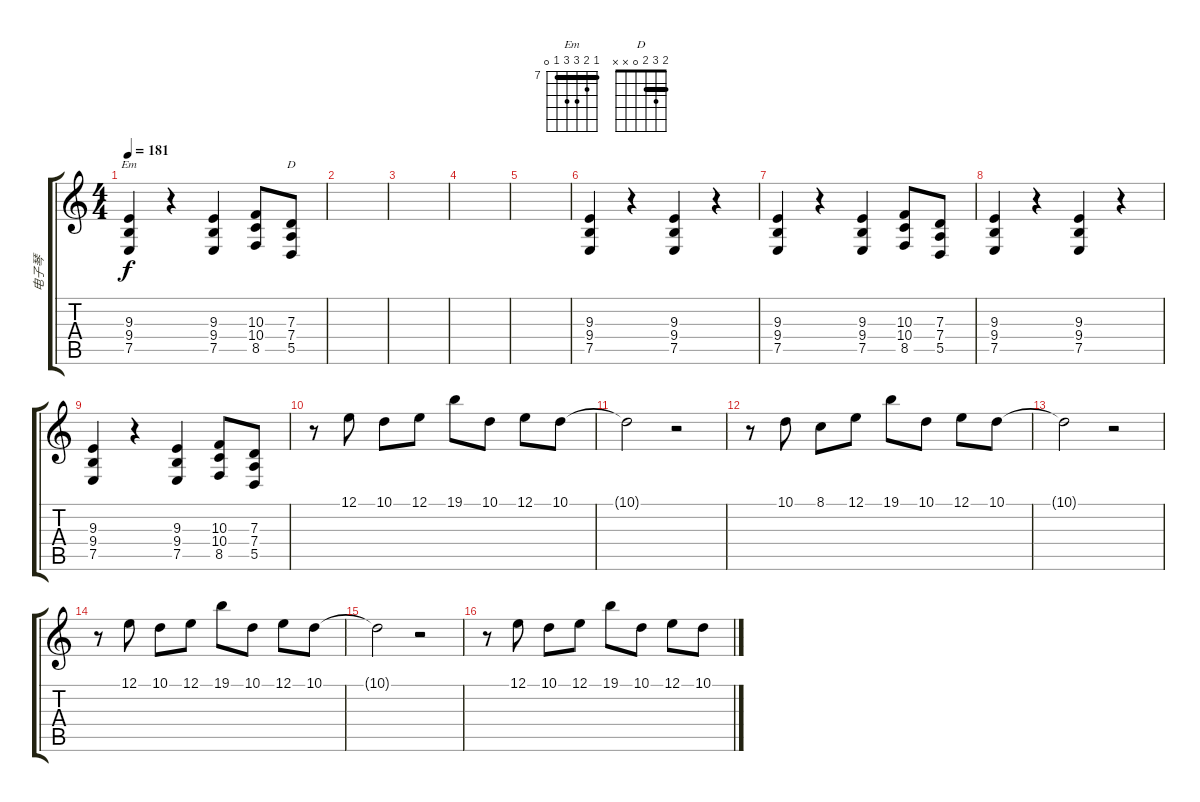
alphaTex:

\track ("电子琴" "电子琴") {instrument musicbox}
\staff {score tabs}
\tuning (E4 B3 G3 D3 A2 E2) {hide}
\chord ("Em" 7 8 9 9 7 0) {firstfret 7 barre 7}
\chord ("D" 2 3 2 0 x x) {barre 2}
\ts (4 4)
\tempo 181
\clef g2
\ks c
(9.3 9.4 7.5).4{ch "Em" dy f} r.4 (9.3 9.4 7.5).4 (10.3 10.4 8.5).8 (7.3 7.4 5.5).8{ch "D"} |
|
|
|
|
(9.3 9.4 7.5).4 r.4 (9.3 9.4 7.5).4 r.4 |
(9.3 9.4 7.5).4 r.4 (9.3 9.4 7.5).4 (10.3 10.4 8.5).8 (7.3 7.4 5.5).8 |
(9.3 9.4 7.5).4 r.4 (9.3 9.4 7.5).4 r.4 |
(9.3 9.4 7.5).4 r.4 (9.3 9.4 7.5).4 (10.3 10.4 8.5).8 (7.3 7.4 5.5).8 |
r.8{volume 9 instrument musicbox} 12.1.8 10.1.8 12.1.8 19.1.8 10.1.8 12.1.8 10.1.8 |
10.1{t}.2 r.2 |
r.8 10.1.8 8.1.8 12.1.8 19.1.8 10.1.8 12.1.8 10.1.8 |
10.1{t}.2 r.2 |
r.8 12.1.8 10.1.8 12.1.8 19.1.8 10.1.8 12.1.8 10.1.8 |
10.1{t}.2 r.2 |
r.8 12.1.8 10.1.8 12.1.8 19.1.8 10.1.8 12.1.8 10.1.8
